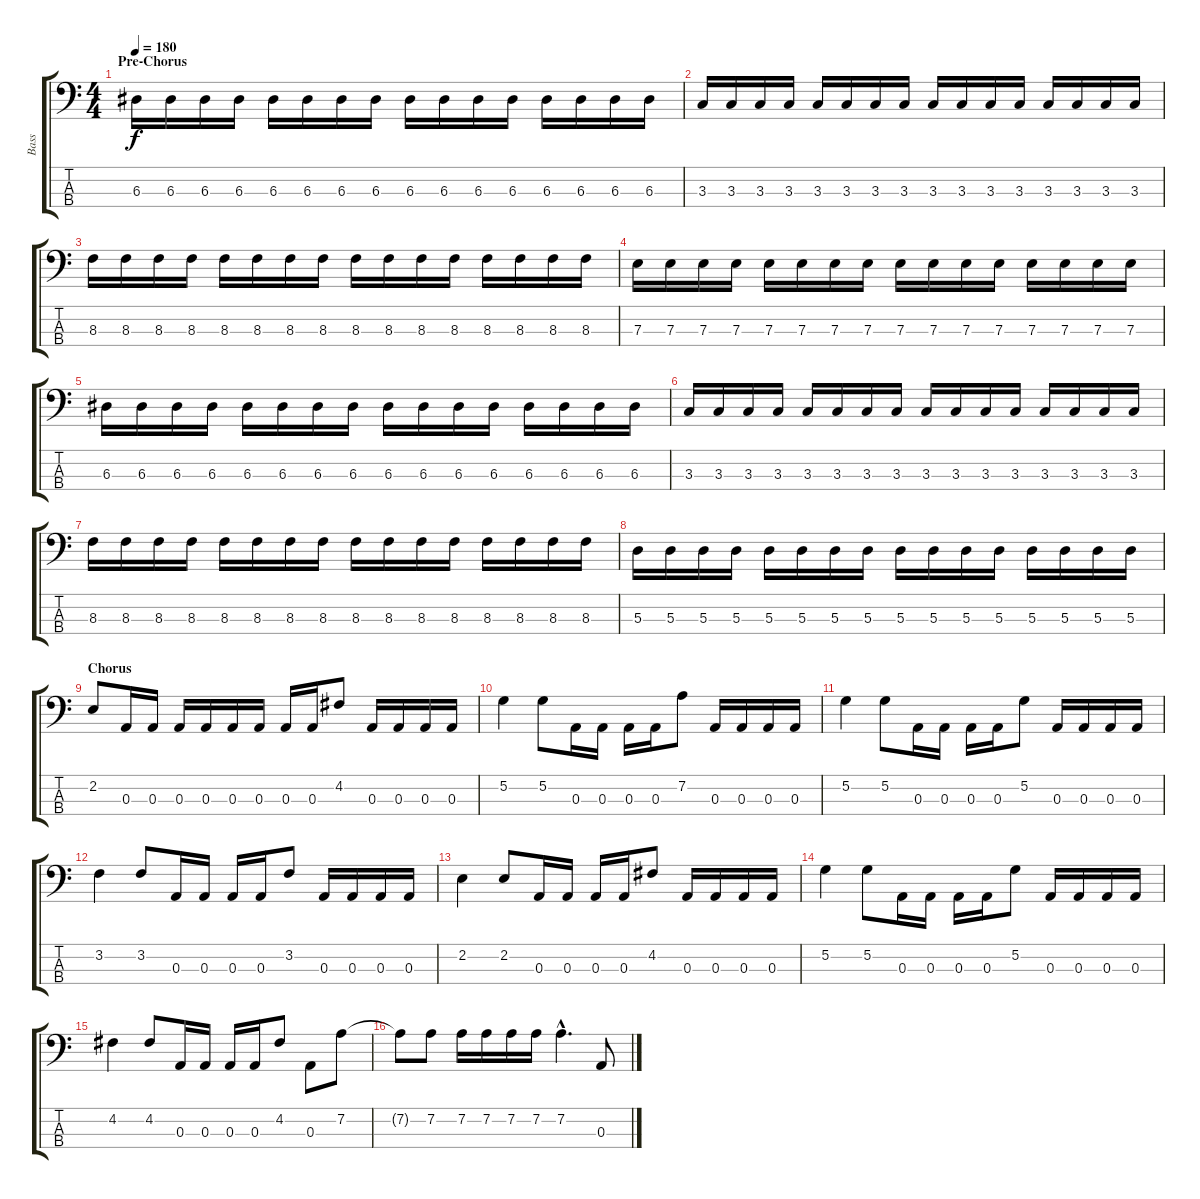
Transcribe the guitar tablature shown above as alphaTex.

\track ("Bass" "Bass") {instrument electricbasspick}
\staff {score tabs}
\tuning (G2 D2 A1 E1) {hide}
\ts (4 4)
\section ("" "Pre-Chorus")
\tempo 180
\clef f4
\ks c
6.3.16{dy f} 6.3.16 6.3.16 6.3.16 6.3.16 6.3.16 6.3.16 6.3.16 6.3.16 6.3.16 6.3.16 6.3.16 6.3.16 6.3.16 6.3.16 6.3.16 |
3.3.16 3.3.16 3.3.16 3.3.16 3.3.16 3.3.16 3.3.16 3.3.16 3.3.16 3.3.16 3.3.16 3.3.16 3.3.16 3.3.16 3.3.16 3.3.16 |
8.3.16 8.3.16 8.3.16 8.3.16 8.3.16 8.3.16 8.3.16 8.3.16 8.3.16 8.3.16 8.3.16 8.3.16 8.3.16 8.3.16 8.3.16 8.3.16 |
7.3.16 7.3.16 7.3.16 7.3.16 7.3.16 7.3.16 7.3.16 7.3.16 7.3.16 7.3.16 7.3.16 7.3.16 7.3.16 7.3.16 7.3.16 7.3.16 |
6.3.16 6.3.16 6.3.16 6.3.16 6.3.16 6.3.16 6.3.16 6.3.16 6.3.16 6.3.16 6.3.16 6.3.16 6.3.16 6.3.16 6.3.16 6.3.16 |
3.3.16 3.3.16 3.3.16 3.3.16 3.3.16 3.3.16 3.3.16 3.3.16 3.3.16 3.3.16 3.3.16 3.3.16 3.3.16 3.3.16 3.3.16 3.3.16 |
8.3.16 8.3.16 8.3.16 8.3.16 8.3.16 8.3.16 8.3.16 8.3.16 8.3.16 8.3.16 8.3.16 8.3.16 8.3.16 8.3.16 8.3.16 8.3.16 |
5.3.16 5.3.16 5.3.16 5.3.16 5.3.16 5.3.16 5.3.16 5.3.16 5.3.16 5.3.16 5.3.16 5.3.16 5.3.16 5.3.16 5.3.16 5.3.16 |
\section ("" "Chorus")
2.2.8 0.3.16 0.3.16 0.3.16 0.3.16 0.3.16 0.3.16 0.3.16 0.3.16 4.2.8 0.3.16 0.3.16 0.3.16 0.3.16 |
5.2.4 5.2.8 0.3.16 0.3.16 0.3.16 0.3.16 7.2.8 0.3.16 0.3.16 0.3.16 0.3.16 |
5.2.4 5.2.8 0.3.16 0.3.16 0.3.16 0.3.16 5.2.8 0.3.16 0.3.16 0.3.16 0.3.16 |
3.2.4 3.2.8 0.3.16 0.3.16 0.3.16 0.3.16 3.2.8 0.3.16 0.3.16 0.3.16 0.3.16 |
2.2.4 2.2.8 0.3.16 0.3.16 0.3.16 0.3.16 4.2.8 0.3.16 0.3.16 0.3.16 0.3.16 |
5.2.4 5.2.8 0.3.16 0.3.16 0.3.16 0.3.16 5.2.8 0.3.16 0.3.16 0.3.16 0.3.16 |
4.2.4 4.2.8 0.3.16 0.3.16 0.3.16 0.3.16 4.2.8 0.3.8 7.2.8 |
7.2{t}.8 7.2.8 7.2.16 7.2.16 7.2.16 7.2.16 7.2{hac}.4{d} 0.3.8
